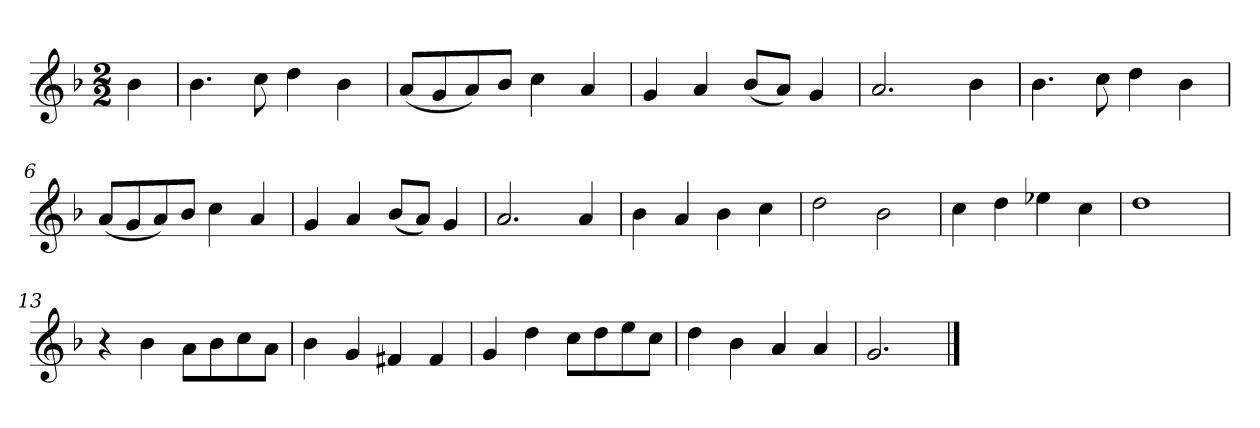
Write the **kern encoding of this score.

**kern
*part1
*staff1
*k[b-]
*M2/2
*MM120
=
4b-
=1
4.b-
8cc
4dd
4b-
=2
(8aL
8g
8a)
8b-J
4cc
4a
=3
4g
4a
(8b-L
8aJ)
4g
=4
2.a
4b-
=5
4.b-
8cc
4dd
4b-
=6
(8aL
8g
8a)
8b-J
4cc
4a
=7
4g
4a
(8b-L
8aJ)
4g
=8
2.a
4a
=9
4b-
4a
4b-
4cc
=10
2dd
2b-
=11
4cc
4dd
4ee-X
4cc
=12
1dd
=13
4r
4b-
8aL
8b-
8cc
8aJ
=14
4b-
4g
4f#X
4f#
=15
4g
4dd
8ccL
8dd
8ee
8ccJ
=16
4dd
4b-
4a
4a
=17
2.g
==
*-
